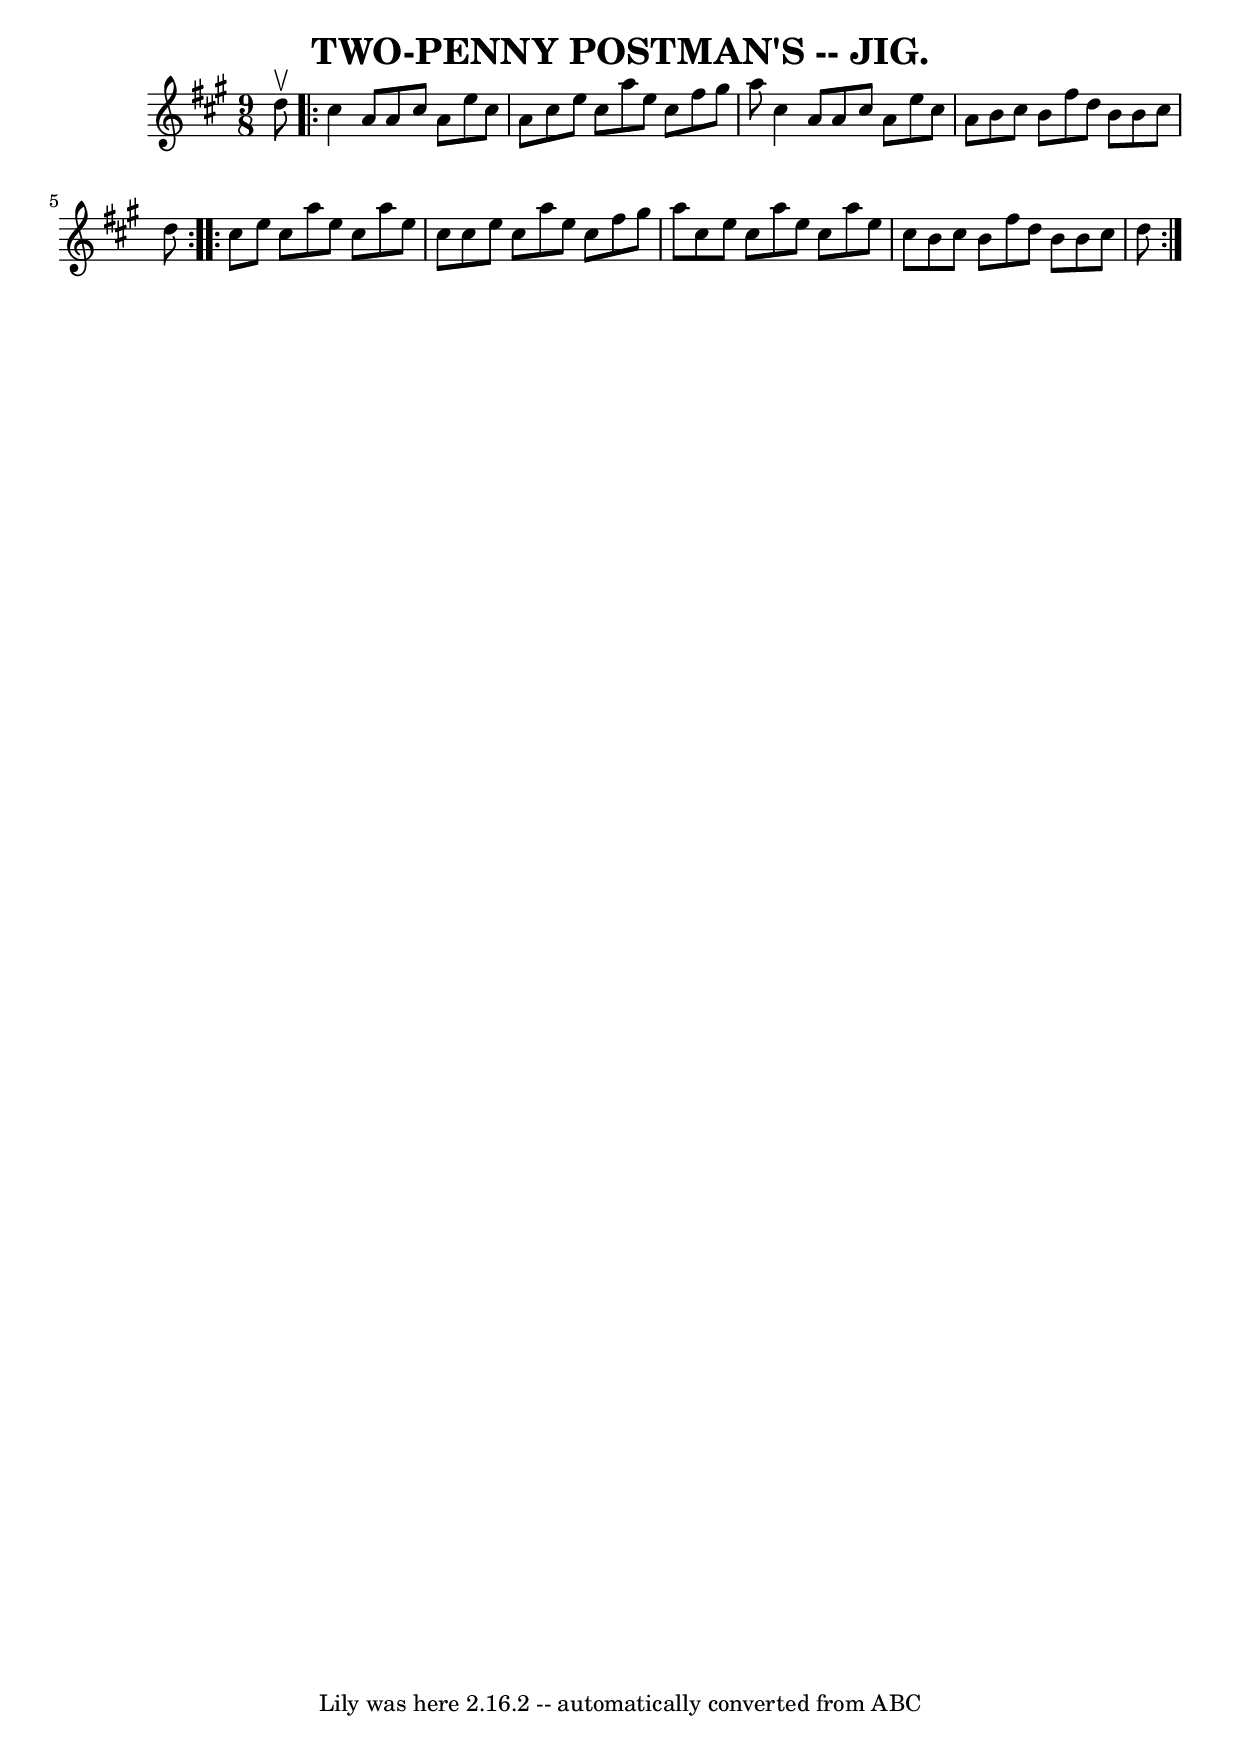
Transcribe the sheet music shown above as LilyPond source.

\version "2.16.2"
\include "Mammoth.ily"
\header {
  %% book = "Coles pg. 64.6"
  crossRefNumber = "26"
  footnotes = ""
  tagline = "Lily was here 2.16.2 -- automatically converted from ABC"
  title = "TWO-PENNY POSTMAN'S -- JIG."

}
voicedefault =  {


  \time 9/8 
  \key a \major
  d''8^\upbow 
  \repeat volta 2 {
    cis''4 a'8 a'8      cis''8 a'8 e''8 cis''8 a'8   |
    cis''8 e''8 cis''8       a''8 e''8 cis''8 fis''8 gis''8 a''8   |
    cis''4 a'8       a'8 cis''8 a'8 e''8 cis''8 a'8   |
    b'8 cis''8    
    b'8 fis''8 d''8 b'8 b'8 cis''8 d''8  
  }     
  \repeat volta 2 {
         cis''8 e''8 cis''8 a''8 e''8 cis''8 a''8 e''8 cis''8    |
    cis''8 e''8 cis''8 a''8 e''8 cis''8 fis''8         gis''8 a''8   |
    cis''8 e''8 cis''8 a''8 e''8 cis''8        a''8 e''8 cis''8   |
    b'8 cis''8 b'8 fis''8 d''8    
    b'8 b'8 cis''8 d''8  
  }   

}

\score{
  <<

    \context Staff="default"
    {
      \voicedefault 
      
    }

  >>
  \layout {
    
  }
  \midi {
  }

}
